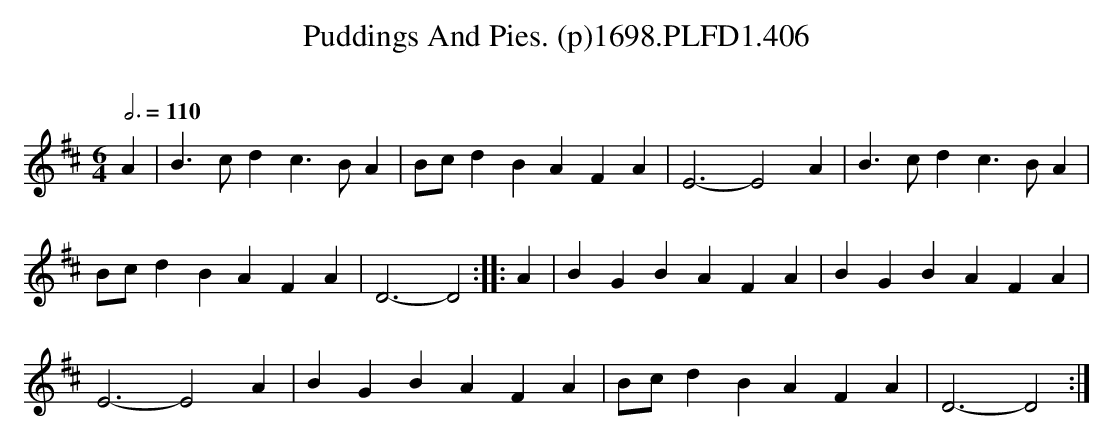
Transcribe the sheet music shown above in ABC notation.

X:1
T:Puddings And Pies. (p)1698.PLFD1.406
M:6/4
L:1/4
Q:3/4=110
O:
K:D
A|B>cdc>BA|B/c/dBAFA|E3-E2A|B>cdc>BA|
B/c/dBAFA|D3-D2:||:A|BGBAFA|BGBAFA|
E3-E2A|BGBAFA|B/c/dBAFA|D3-D2:|
